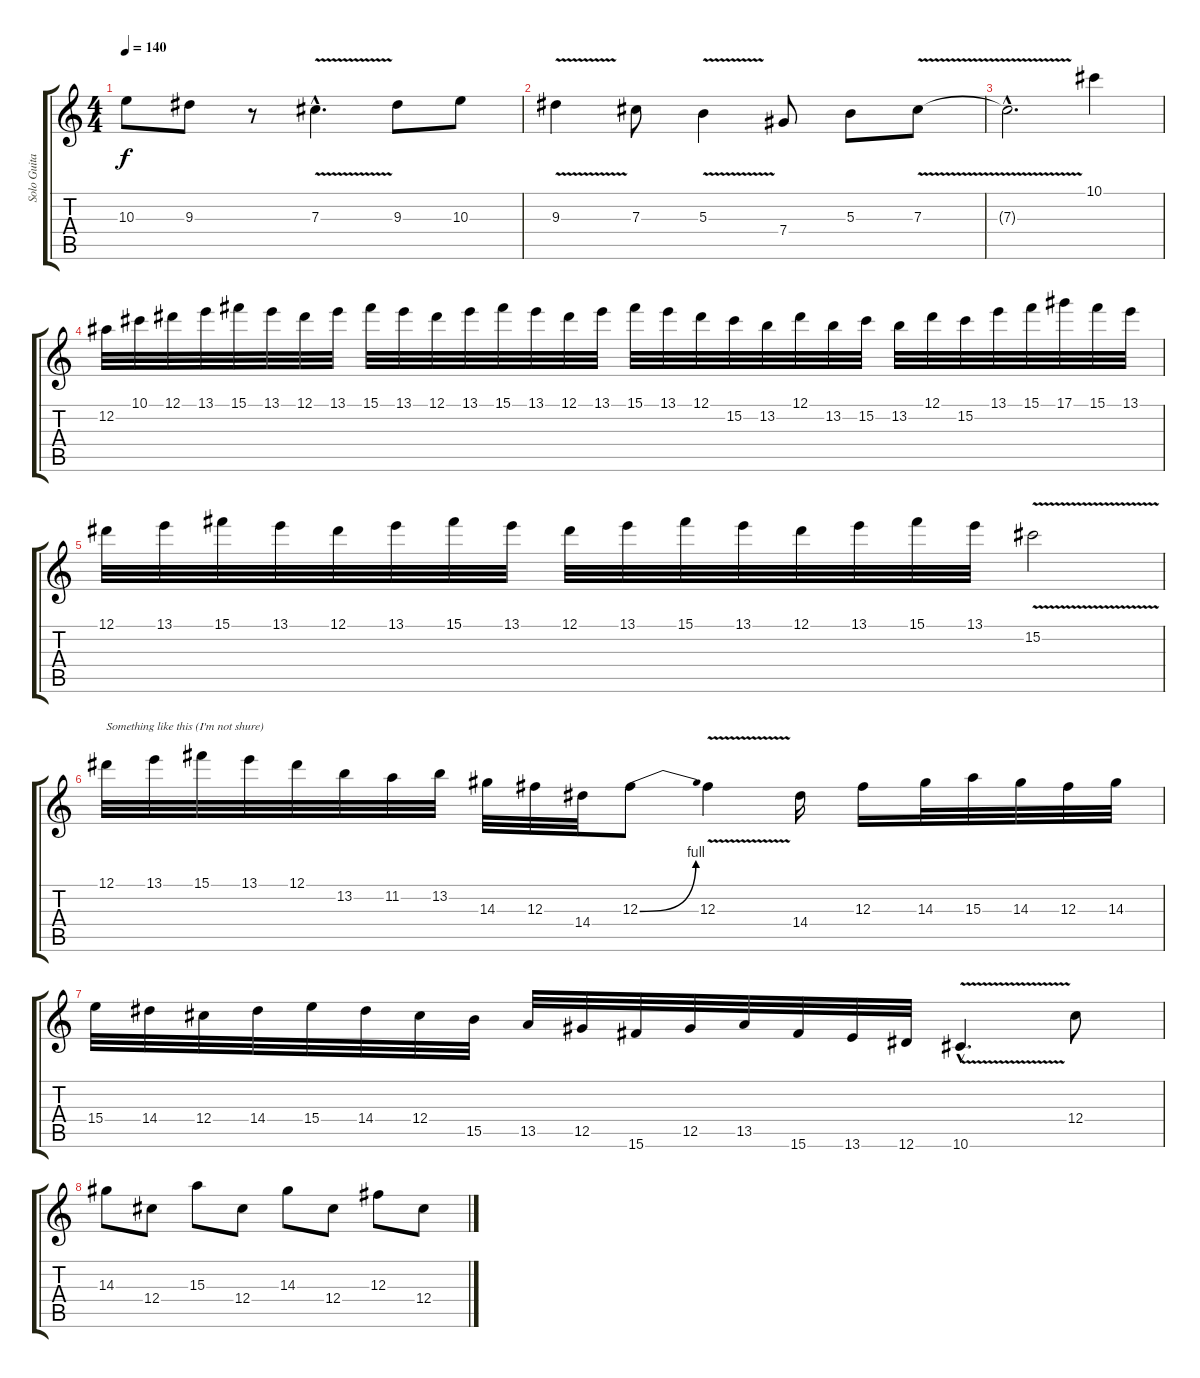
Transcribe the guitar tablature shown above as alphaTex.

\track ("Solo Guitar" "Solo Guita") {instrument distortionguitar}
\staff {score tabs}
\tuning (Eb4 Bb3 Gb3 Db3 Ab2 Eb2) {hide}
\ts (4 4)
\tempo 140
\clef g2
\ks c
10.3.8{dy f} 9.3.8 r.8 7.3{v hac}.4{d} 9.3.8 10.3.8 |
9.3{v}.4 7.3.8 5.3{v}.4 7.4.8 5.3.8 7.3{v}.8 |
7.3{hac t}.2{d} 10.1.4 |
12.2.32 10.1.32 12.1.32 13.1.32 15.1.32 13.1.32 12.1.32 13.1.32 15.1.32 13.1.32 12.1.32 13.1.32 15.1.32 13.1.32 12.1.32 13.1.32 15.1.32 13.1.32 12.1.32 15.2.32 13.2.32 12.1.32 13.2.32 15.2.32 13.2.32 12.1.32 15.2.32 13.1.32 15.1.32 17.1.32 15.1.32 13.1.32 |
12.1.32 13.1.32 15.1.32 13.1.32 12.1.32 13.1.32 15.1.32 13.1.32 12.1.32 13.1.32 15.1.32 13.1.32 12.1.32 13.1.32 15.1.32 13.1.32 15.2{v}.2 |
12.1.32{txt "Something like this (I'm not shure)"} 13.1.32 15.1.32 13.1.32 12.1.32 13.2.32 11.2.32 13.2.32 14.3.32 12.3.32 14.4.32 12.3{be (bend 0 0 60 4)}.8 12.3{v}.4 14.4.16 12.3.16 14.3.32 15.3.32 14.3.32 12.3.32 14.3.32 |
15.4.32 14.4.32 12.4.32 14.4.32 15.4.32 14.4.32 12.4.32 15.5.32 13.5.32 12.5.32 15.6.32 12.5.32 13.5.32 15.6.32 13.6.32 12.6.32 10.6{v hac}.4{d} 12.4.8 |
14.3.8 12.4.8 15.3.8 12.4.8 14.3.8 12.4.8 12.3.8 12.4.8
